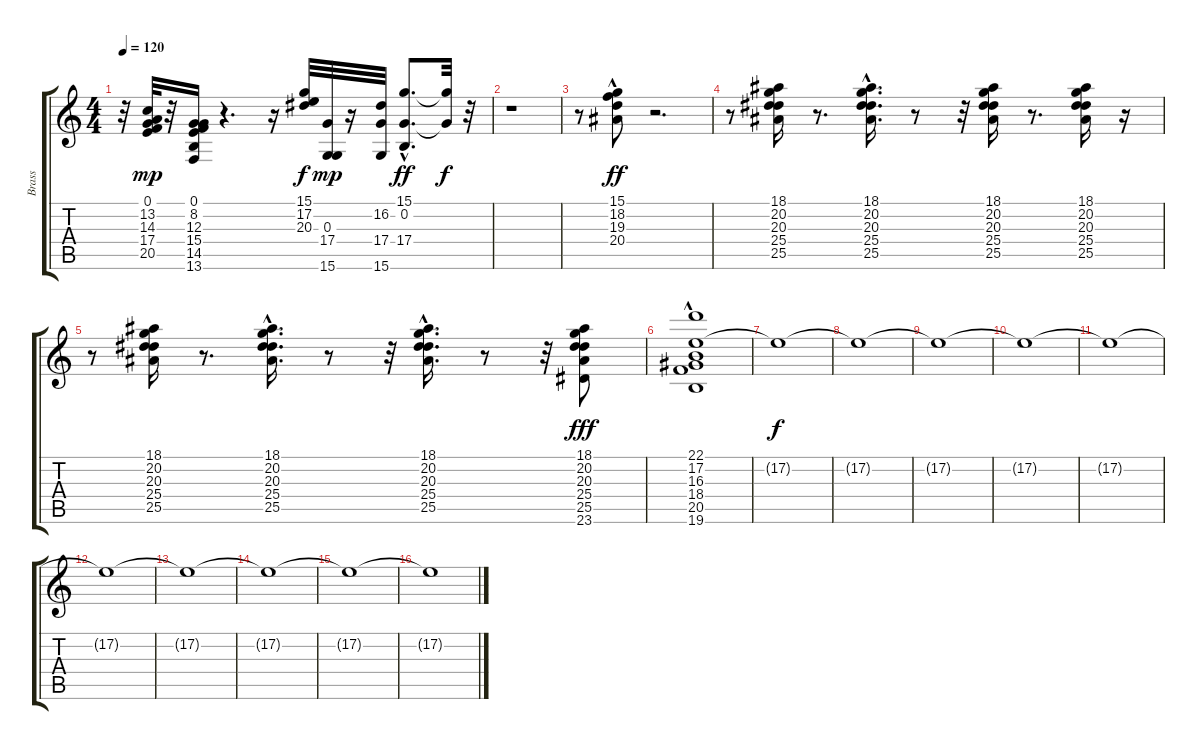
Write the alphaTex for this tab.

\track ("Brass" "Brass") {instrument brasssection}
\staff {score tabs}
\tuning (E4 B3 G3 D3 A2 E2) {hide}
\ts (4 4)
\tempo 120
\clef g2
\ks c
r.32{dy mp} (0.1 13.2 14.3 17.4 20.5).32 r.32 (0.1 8.2 12.3 15.4 14.5 13.6).16 r.4{d} r.16 (15.1 17.2 20.3).32{dy f} (0.3 17.4 15.6).32{dy mp} r.16 (16.2 17.4 15.6).32 (15.1{hac} 0.2 17.4{hac}).8{d dy ff} (15.1{t} 17.4{t}).32{dy f} r.32 |
r.1 |
r.8 (15.1 18.2{hac} 19.3{hac} 20.4{hac}).8{dy ff} r.2{d} |
r.8 (18.1 20.2 20.3 25.4 25.5).16 r.8{d} (18.1 20.2 20.3{hac} 25.4{hac} 25.5).16{d} r.8 r.32 (18.1 20.2 20.3 25.4 25.5).16 r.8{d} (18.1 20.2 20.3 25.4 25.5).16 r.16 |
r.8 (18.1 20.2 20.3 25.4 25.5).16 r.8{d} (18.1{hac} 20.2 20.3 25.4 25.5).16{d} r.8 r.32 (18.1{hac} 20.2 20.3 25.4 25.5).16{d} r.8 r.32 (18.1 20.2 20.3 25.4 25.5 23.6).8{dy fff} |
(22.1 17.2 16.3{hac} 18.4{hac} 20.5{hac} 19.6).1 |
17.2{t}.1{dy f} |
17.2{t}.1 |
17.2{t}.1 |
17.2{t}.1 |
17.2{t}.1 |
17.2{t}.1 |
17.2{t}.1 |
17.2{t}.1 |
17.2{t}.1 |
17.2{t}.1
